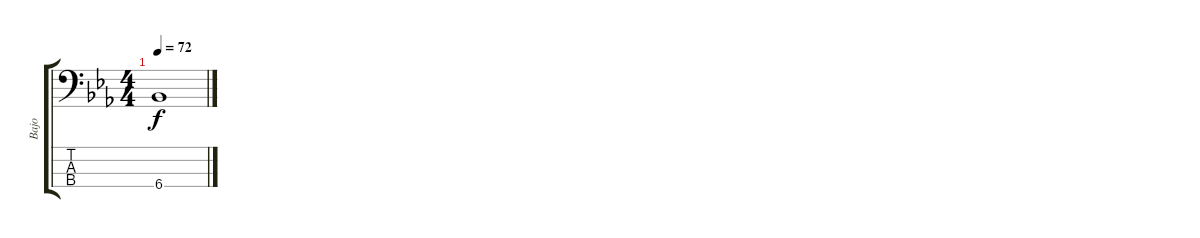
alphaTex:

\track ("Bajo" "Bajo") {instrument electricbassfinger}
\staff {score tabs}
\tuning (G2 D2 A1 E1) {hide}
\ts (4 4)
\tempo 72
\clef f4
\ks eb
6.4.1{dy f}
